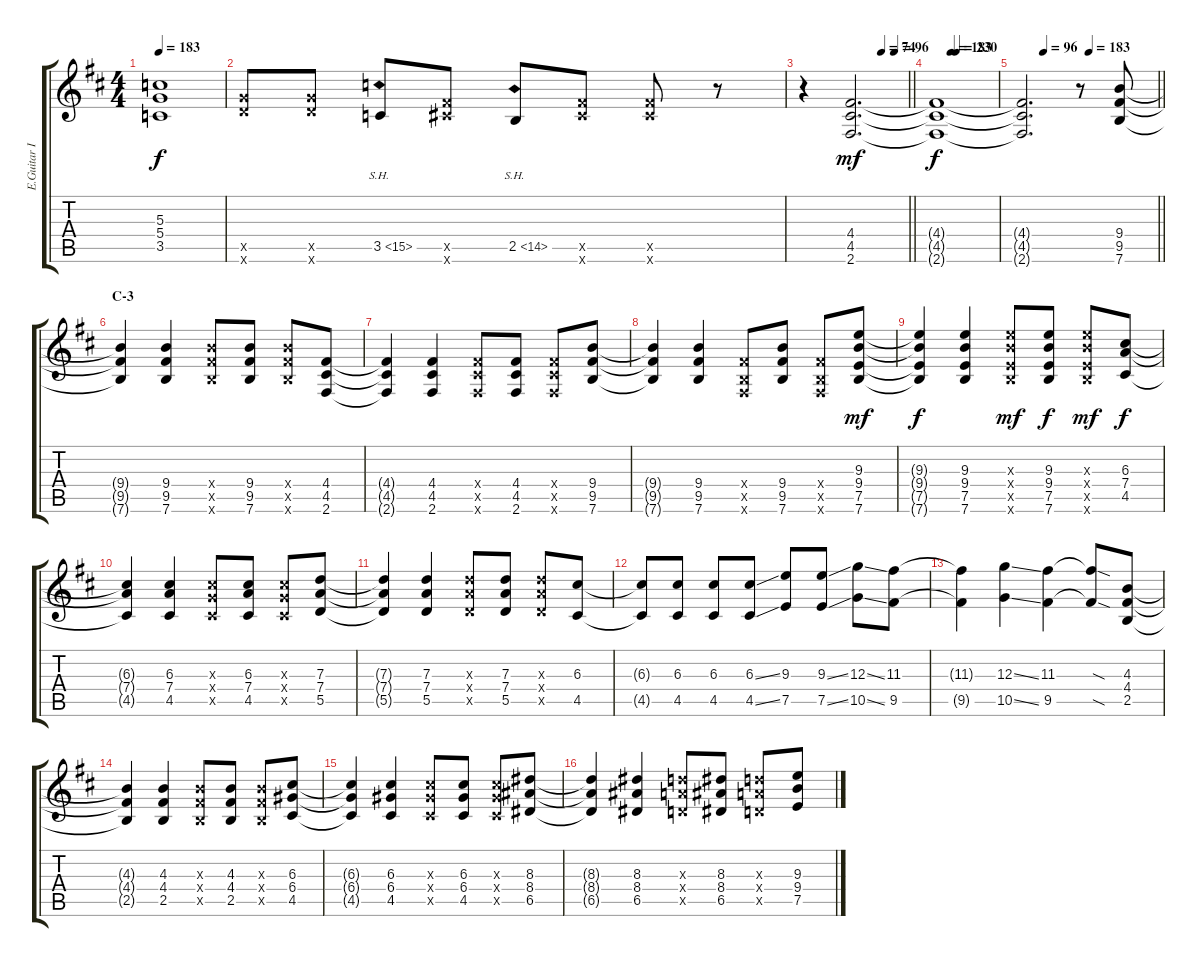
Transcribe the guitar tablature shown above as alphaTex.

\track ("" "E.Guitar I") {instrument distortionguitar}
\staff {score tabs}
\tuning (E4 B3 G3 D3 A2 E2) {hide}
\ts (4 4)
\tempo 183
\clef g2
\ks d
(5.3{t} 5.4{t} 3.5{t}).1{dy f} |
(10.5{x} 10.6{x}).8 (10.5{x} 10.6{x}).8 3.5{sh 12}.8 (9.5{x} 9.6{x}).8 2.5{sh 12}.8 (9.5{x} 9.6{x}).8 (9.5{x} 9.6{x}).8 r.8 |
\tempo (74 0.75)
\tempo (96 0.875)
\barLineRight lightlight
r.4 (4.4 4.5 2.6).2{d dy mf volume 6} |
\tempo (183 0.25)
\tempo (230 0.3333333333333333)
(4.4{t} 4.5{t} 2.6{t}).1{dy f} |
\tempo (96 0.16666666666666666)
\tempo (183 0.5)
\barLineRight lightlight
(4.4{t} 4.5{t} 2.6{t}).2{d} r.8 (9.4 9.5 7.6).8 |
\section ("" "C-3")
(9.4{t} 9.5{t} 7.6{t}).4 (9.4 9.5 7.6).4 (9.4{x} 9.5{x} 7.6{x}).8 (9.4 9.5 7.6).8 (9.4{x} 9.5{x} 7.6{x}).8 (4.4 4.5 2.6).8 |
(4.4{t} 4.5{t} 2.6{t}).4 (4.4 4.5 2.6).4 (4.4{x} 4.5{x} 2.6{x}).8 (4.4 4.5 2.6).8 (4.4{x} 4.5{x} 2.6{x}).8 (9.4 9.5 7.6).8 |
(9.4{t} 9.5{t} 7.6{t}).4 (9.4 9.5 7.6).4 (4.4{x} 2.5{x} 2.6{x}).8 (9.4 9.5 7.6).8 (4.4{x} 2.5{x} 2.6{x}).8 (9.3 9.4 7.5 7.6).8{dy mf} |
(9.3{t} 9.4{t} 7.5{t} 7.6{t}).4{dy f} (9.3 9.4 7.5 7.6).4 (9.3{x} 9.4{x} 7.5{x} 7.6{x}).8{dy mf} (9.3 9.4 7.5 7.6).8{dy f} (9.3{x} 9.4{x} 7.5{x} 7.6{x}).8{dy mf} (6.3 7.4 4.5).8{dy f} |
(6.3{t} 7.4{t} 4.5{t}).4 (6.3 7.4 4.5).4 (6.3{x} 5.4{x} 4.5{x}).8 (6.3 7.4 4.5).8 (6.3{x} 5.4{x} 4.5{x}).8 (7.3 7.4 5.5).8 |
(7.3{t} 7.4{t} 5.5{t}).4 (7.3 7.4 5.5).4 (7.3{x} 7.4{x} 5.5{x}).8 (7.3 7.4 5.5).8 (7.3{x} 7.4{x} 5.5{x}).8 (6.3 4.5).8 |
(6.3{t} 4.5{t}).8 (6.3 4.5).8 (6.3 4.5).8 (6.3{ss} 4.5{ss}).8 (9.3 7.5).8 (9.3{ss} 7.5{ss}).8 (12.3{ss} 10.5{ss}).8 (11.3 9.5).8 |
(11.3{t} 9.5{t}).4 (12.3{ss} 10.5{ss}).4 (11.3 9.5).4 (11.3{sod t} 9.5{sod t}).8 (4.3 4.4 2.5).8 |
(4.3{t} 4.4{t} 2.5{t}).4 (4.3 4.4 2.5).4 (4.3{x} 4.4{x} 2.5{x}).8 (4.3 4.4 2.5).8 (4.3{x} 4.4{x} 2.5{x}).8 (6.3 6.4 4.5).8 |
(6.3{t} 6.4{t} 4.5{t}).4 (6.3 6.4 4.5).4 (6.3{x} 6.4{x} 4.5{x}).8 (6.3 6.4 4.5).8 (6.3{x} 6.4{x} 4.5{x}).8 (8.3 8.4 6.5).8 |
(8.3{t} 8.4{t} 6.5{t}).4 (8.3 8.4 6.5).4 (7.3{x} 7.4{x} 5.5{x}).8 (8.3 8.4 6.5).8 (7.3{x} 7.4{x} 5.5{x}).8 (9.3 9.4 7.5).8
